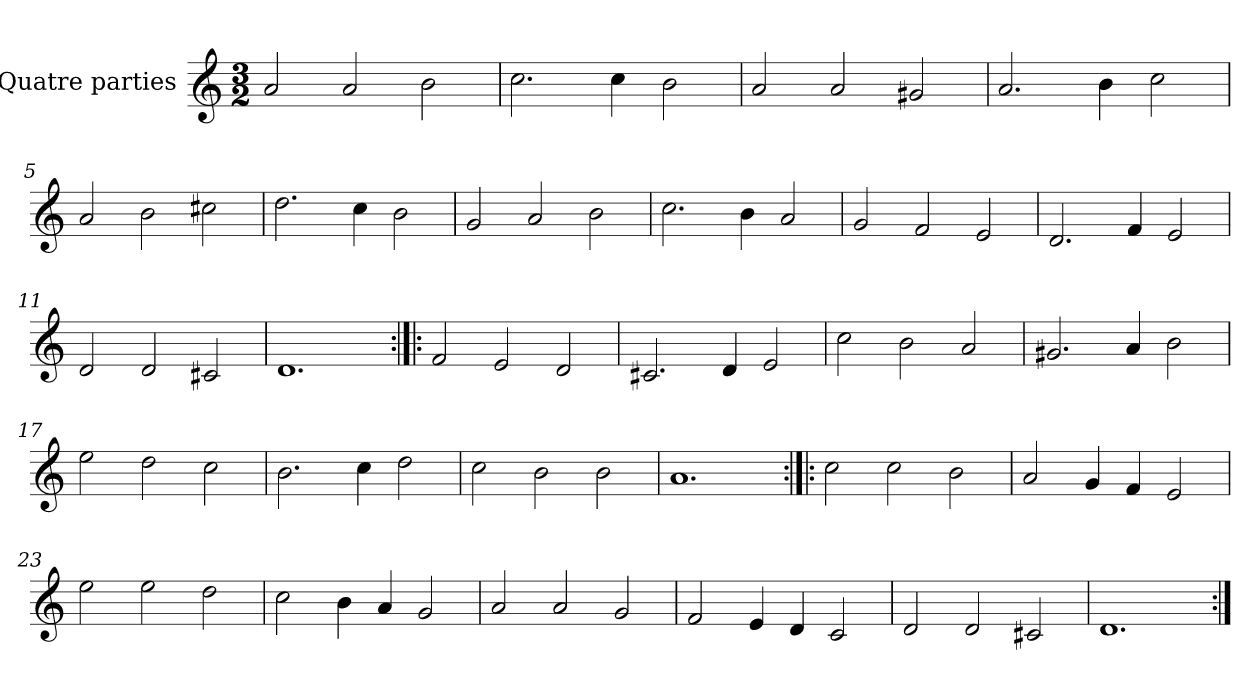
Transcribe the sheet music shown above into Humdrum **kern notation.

**kern
*part1
*staff1
*I"Quatre parties
*clefG2
*k[]
*M3/2
*MM180
=1
2a/
2a/
2b\
=2
2.cc\
4cc\
2b\
=3
2a/
2a/
2g#X/
=4
2.a/
4b\
2cc\
=5
2a/
2b\
2cc#X\
=6
2.dd\
4cc\
2b\
=7
2g/
2a/
2b\
=8
2.cc\
4b\
2a/
=9
2g/
2f/
2e/
=10
2.d/
4f/
2e/
=11
2d/
2d/
2c#X/
=12
1.d
=13:|!|:
2f/
2e/
2d/
=14
2.c#X/
4d/
2e/
=15
2cc\
2b\
2a/
=16
2.g#X/
4a/
2b\
=17
2ee\
2dd\
2cc\
=18
2.b\
4cc\
2dd\
=19
2cc\
2b\
2b\
=20
1.a
=21:|!|:
2cc\
2cc\
2b\
=22
2a/
4g/
4f/
2e/
=23
2ee\
2ee\
2dd\
=24
2cc\
4b\
4a/
2g/
=25
2a/
2a/
2g/
=26
2f/
4e/
4d/
2c/
=27
2d/
2d/
2c#X/
=28
1.d
=:|!
*-
